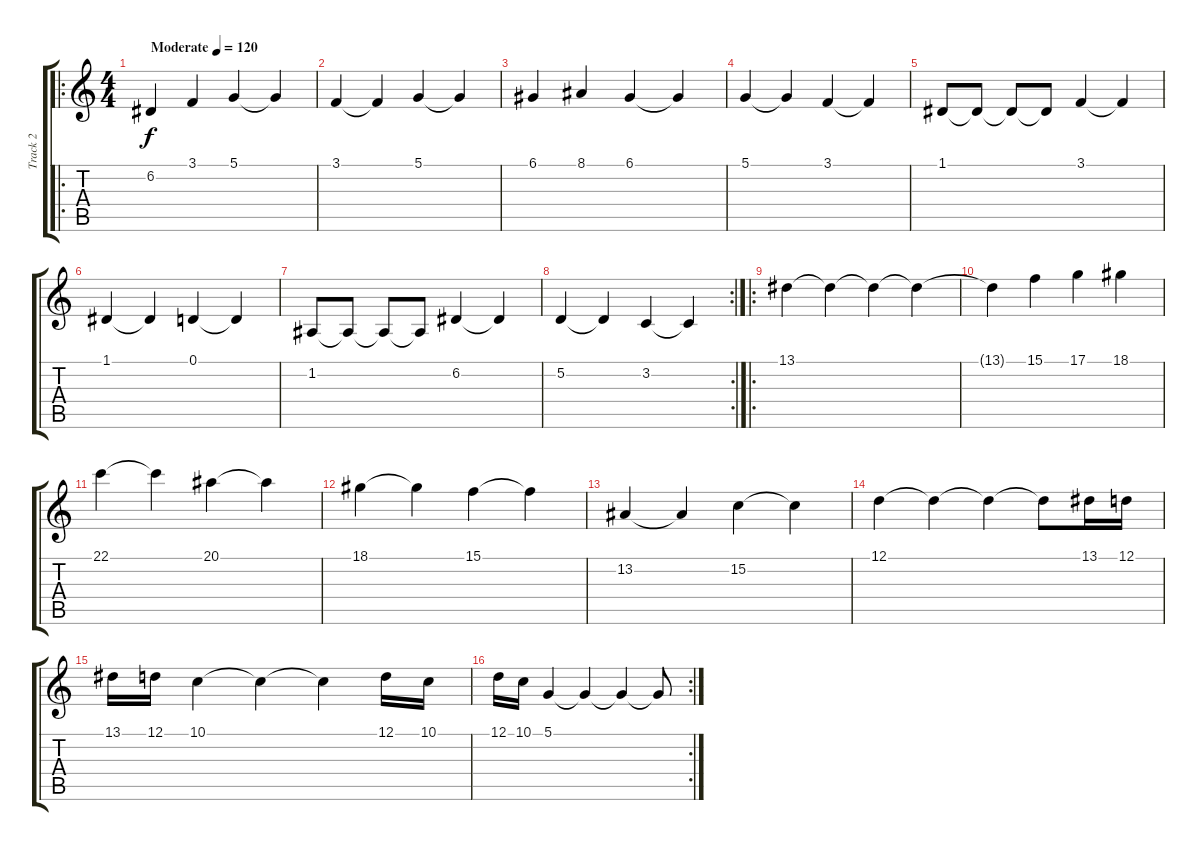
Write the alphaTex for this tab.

\track ("Track 2" "Track 2") {instrument stringensemble2}
\staff {score tabs}
\tuning (D4 A3 F3 C3 G2 D2) {hide}
\ro
\ts (4 4)
\tempo (120 "Moderate")
\clef g2
\ks c
6.2.4{dy f instrument stringensemble2} 3.1.4 5.1.4 5.1{t}.4 |
3.1.4 3.1{t}.4 5.1.4 5.1{t}.4 |
6.1.4 8.1.4 6.1.4 6.1{t}.4 |
5.1.4 5.1{t}.4 3.1.4 3.1{t}.4 |
1.1.8 1.1{t}.8 1.1{t}.8 1.1{t}.8 3.1.4 3.1{t}.4 |
1.1.4 1.1{t}.4 0.1.4 0.1{t}.4 |
1.2.8 1.2{t}.8 1.2{t}.8 1.2{t}.8 6.2.4 6.2{t}.4 |
\rc 2
5.2.4 5.2{t}.4 3.2.4 3.2{t}.4 |
\ro
13.1.4 13.1{t}.4 13.1{t}.4 13.1{t}.4 |
13.1{t}.4 15.1.4 17.1.4 18.1.4 |
22.1.4 22.1{t}.4 20.1.4 20.1{t}.4 |
18.1.4 18.1{t}.4 15.1.4 15.1{t}.4 |
13.2.4 13.2{t}.4 15.2.4 15.2{t}.4 |
12.1.4 12.1{t}.4 12.1{t}.4 12.1{t}.8 13.1.16 12.1.16 |
13.1.16 12.1.16 10.1.4 10.1{t}.4 10.1{t}.4 12.1.16 10.1.16 |
\rc 2
12.1.16 10.1.16 5.1.4 5.1{t}.4 5.1{t}.4 5.1{t}.8
